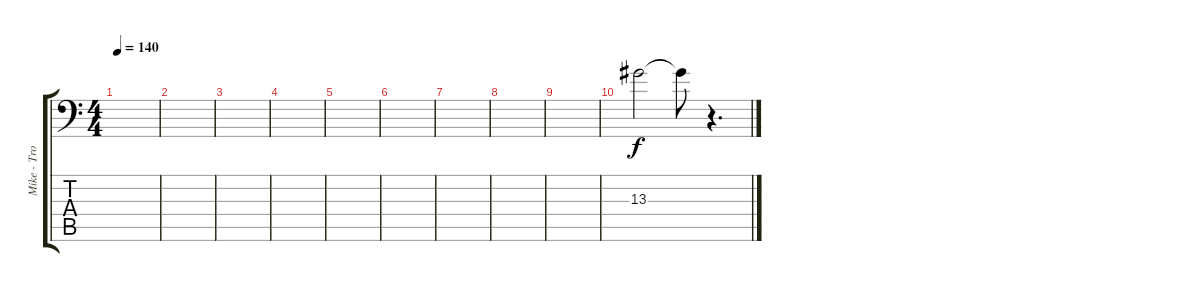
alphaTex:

\track ("Mike - Trombone" "Mike - Tro") {instrument trombone}
\staff {score tabs}
\tuning (E4 B3 G3 D3 A2 A1) {hide}
\ts (4 4)
\tempo 140
\clef f4
\ks c
|
|
|
|
|
|
|
|
|
13.3.2{dy f} 13.3{t}.8 r.4{d}
